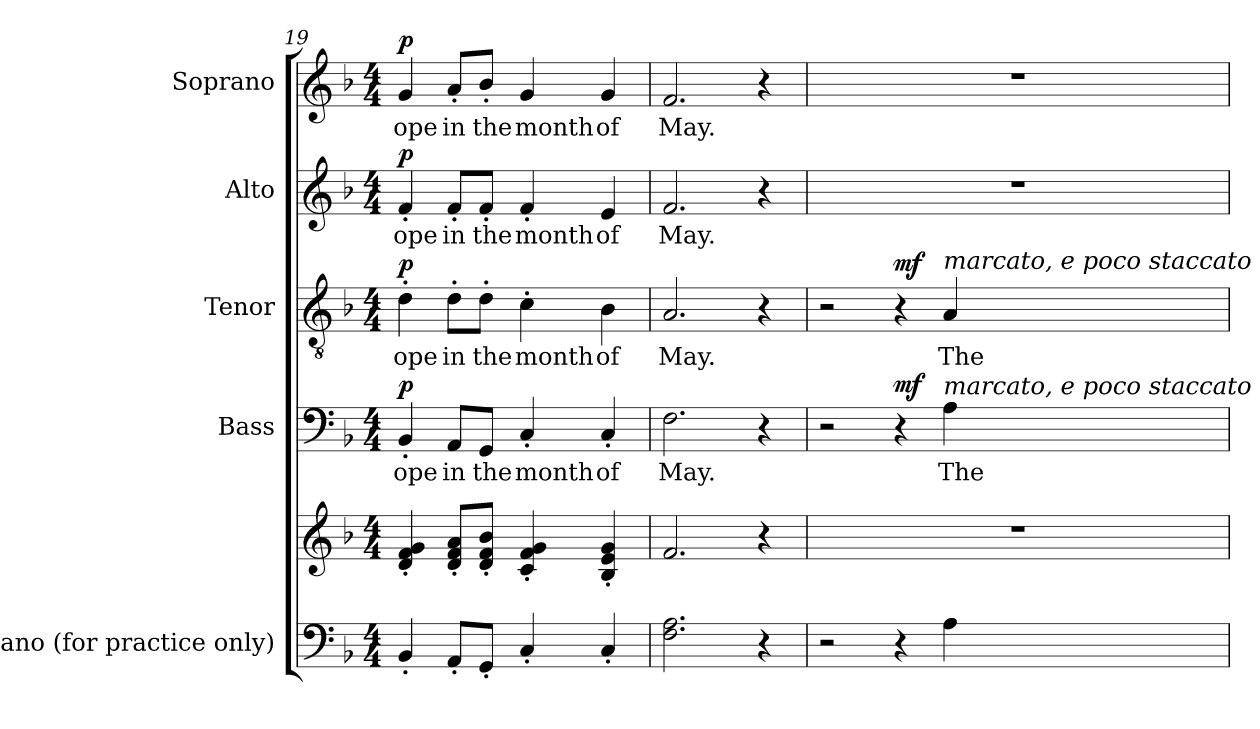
**kern	**kern	**kern	**text	**dynam	**kern	**text	**dynam	**kern	**text	**dynam	**kern	**text	**dynam
*part5	*part5	*part4	*part4	*part4	*part3	*part3	*part3	*part2	*part2	*part2	*part1	*part1	*part1
*staff6	*staff5	*staff4	*staff4	*staff4	*staff3	*staff3	*staff3	*staff2	*staff2	*staff2	*staff1	*staff1	*staff1
*I"Piano (for  practice only)	*	*I"Bass	*	*	*I"Tenor	*	*	*I"Alto	*	*	*I"Soprano	*	*
*I'Pno.	*	*I'B.	*	*	*I'T.	*	*	*I'A.	*	*	*I'S.	*	*
*clefF4	*clefG2	*clefF4	*	*	*clefGv2	*	*	*clefG2	*	*	*clefG2	*	*
*	*	*	*	*	*ITrd7c12	*	*	*	*	*	*	*	*
*k[b-]	*k[b-]	*k[b-]	*	*	*k[b-]	*	*	*k[b-]	*	*	*k[b-]	*	*
*F:	*F:	*F:	*	*	*F:	*	*	*F:	*	*	*F:	*	*
*M4/4	*M4/4	*M4/4	*	*	*M4/4	*	*	*M4/4	*	*	*M4/4	*	*
=19	=19	=19	=19	=19	=19	=19	=19	=19	=19	=19	=19	=19	=19
!	!	!	!LO:LY:b:color=#000000	!	!	!	!	!	!	!	!	!	!
!	!	!	!	!	!	!LO:LY:b:color=#000000	!	!	!	!	!	!	!
!	!	!	!	!	!	!	!	!	!LO:LY:b:color=#000000	!	!	!	!
!	!	!	!	!	!	!	!	!	!	!	!	!LO:LY:b:color=#000000	!
4BB-'i/	4di/' 4fi' 4gi'	4BB-'i/	ope	p	4D'i\	ope	p	4f'i/	ope	p	4gi/	ope	p
!	!	!	!LO:LY:b:color=#000000	!	!	!	!	!	!	!	!	!	!
!	!	!	!	!	!	!LO:LY:b:color=#000000	!	!	!	!	!	!	!
!	!	!	!	!	!	!	!	!	!LO:LY:b:color=#000000	!	!	!	!
!	!	!	!	!	!	!	!	!	!	!	!	!LO:LY:b:color=#000000	!
8AA'i/L	8di/' 8fi' 8ai'L	8AAi/L	in	.	8D'i\L	in	.	8f'i/L	in	.	8a'i/L	in	.
!	!	!	!LO:LY:b:color=#000000	!	!	!	!	!	!	!	!	!	!
!	!	!	!	!	!	!LO:LY:b:color=#000000	!	!	!	!	!	!	!
!	!	!	!	!	!	!	!	!	!LO:LY:b:color=#000000	!	!	!	!
!	!	!	!	!	!	!	!	!	!	!	!	!LO:LY:b:color=#000000	!
8GG'i/J	8di/' 8fi' 8b-i'J	8GGi/J	the	.	8D'i\J	the	.	8f'i/J	the	.	8b-'i/J	the	.
!	!	!	!LO:LY:b:color=#000000	!	!	!	!	!	!	!	!	!	!
!	!	!	!	!	!	!LO:LY:b:color=#000000	!	!	!	!	!	!	!
!	!	!	!	!	!	!	!	!	!LO:LY:b:color=#000000	!	!	!	!
!	!	!	!	!	!	!	!	!	!	!	!	!LO:LY:b:color=#000000	!
4C'i/	4ci/' 4fi' 4gi'	4C'i/	month	.	4C'i\	month	.	4f'i/	month	.	4gi/	month	.
!	!	!	!LO:LY:b:color=#000000	!	!	!	!	!	!	!	!	!	!
!	!	!	!	!	!	!LO:LY:b:color=#000000	!	!	!	!	!	!	!
!	!	!	!	!	!	!	!	!	!LO:LY:b:color=#000000	!	!	!	!
!	!	!	!	!	!	!	!	!	!	!	!	!LO:LY:b:color=#000000	!
4C'i/	4B-i/' 4ei' 4gi'	4C'i/	of	.	4BB-i\	of	.	4ei/	of	.	4gi/	of	.
=20	=20	=20	=20	=20	=20	=20	=20	=20	=20	=20	=20	=20	=20
!	!	!	!LO:LY:b:color=#000000	!	!	!	!	!	!	!	!	!	!
!	!	!	!	!	!	!LO:LY:b:color=#000000	!	!	!	!	!	!	!
!	!	!	!	!	!	!	!	!	!LO:LY:b:color=#000000	!	!	!	!
!	!	!	!	!	!	!	!	!	!	!	!	!LO:LY:b:color=#000000	!
2.Fi\ 2.Ai	2.fi/	2.Fi\	May.	.	2.AAi/	May.	.	2.fi/	May.	.	2.fi/	May.	.
4r	4r	4r	.	.	4r	.	.	4r	.	.	4r	.	.
!!LO:PB:g=z
=21	=21	=21	=21	=21	=21	=21	=21	=21	=21	=21	=21	=21	=21
*	*MM132	*	*	*	*	*	*	*	*	*	*MM132	*	*
2r	1r	2r	.	.	2r	.	.	1r	.	.	1r	.	.
4r	.	4r	.	mf	4r	.	mf	.	.	.	.	.	.
!	!	!	!LO:LY:b:color=#000000	!	!	!	!	!	!	!	!	!	!
!	!	!	!	!	!LO:TX:a:i:t=marcato, e poco staccato	!	!	!	!	!	!	!	!
!	!	!LO:TX:a:i:t=marcato, e poco staccato	!	!	!	!	!	!	!	!	!	!	!
!	!	!	!	!	!	!LO:LY:b:color=#000000	!	!	!	!	!	!	!
4Ai\	.	4Ai\	The	.	4AAi/	The	.	.	.	.	.	.	.
=	=	=	=	=	=	=	=	=	=	=	=	=	=
*-	*-	*-	*-	*-	*-	*-	*-	*-	*-	*-	*-	*-	*-
